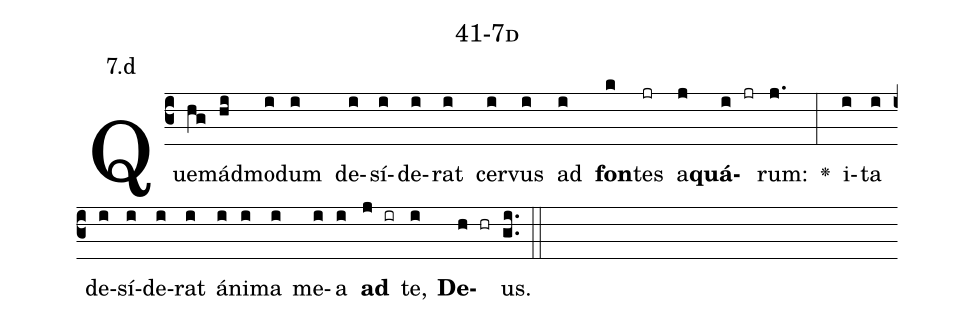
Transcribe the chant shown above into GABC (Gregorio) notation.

name: 41-7d;
annotation: 7.d;
%%
(c3)Quem(hg)ád(hi)mo(i)dum(i) de(i)sí(i)de(i)rat(i) cer(i)vus(i) ad(i) <b>fon</b>(k)tes(jr) a(j)<b>quá</b>(i jr)rum:(j.) <v>\greheightstar</v>(:) i(i)ta(i) de(i)sí(i)de(i)rat(i) á(i)ni(i)ma(i) me(i)a(i) <b>ad</b>(j ir) te,(i) <b>De</b>(h hr)us.(gi..) (::)


%E(i) u(i) o(j) u(i) a(h) e.(gi..) (::)
